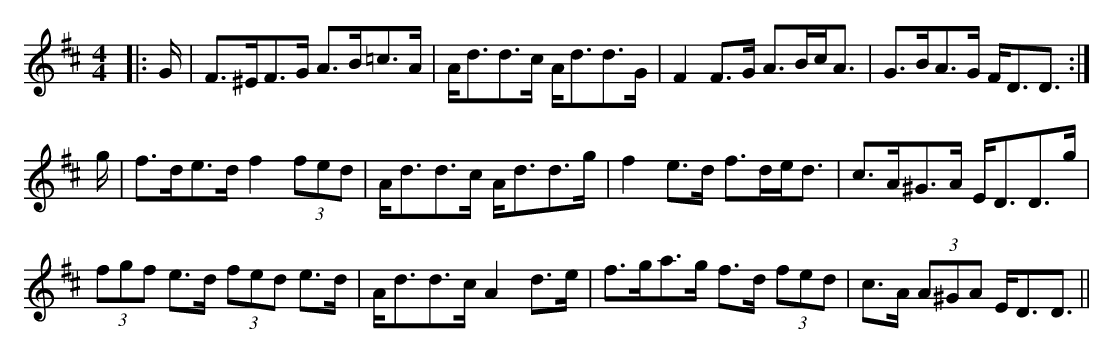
X:1
M:4/4
K:D
|:G/|F>^EF>G A>B=c>A|A<dd>c A<dd>G|F2 F>G A>Bc<A|G>BA>G F<DD3/2:|
g/|f>de>d f2 (3fed|A<dd>c A<dd>g|f2 e>d f>de<d|c>A^G>A E<DD>g|
(3fgf e>d (3fed e>d|A<dd>c A2 d>e|f>ga>g f>d (3fed|c>A (3A^GA E<DD3/2||
